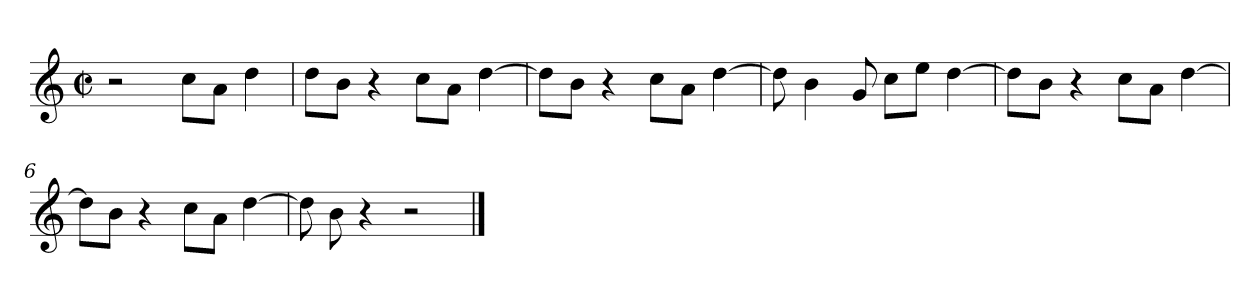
**kern
*part1
*staff1
*clefG2
*k[]
*C:
*M2/2
*met(c|)
=1
2r
8cc\L
8a\J
4dd\
=2
8dd\L
8b\J
4r
8cc\L
8a\J
[4dd\
=3
8dd\L]
8b\J
4r
8cc\L
8a\J
[4dd\
=4
8dd\]
4b\
8g/
8cc\L
8ee\J
[4dd\
=5
8dd\L]
8b\J
4r
8cc\L
8a\J
[4dd\
!!LO:LB:g=z
=6
8dd\L]
8b\J
4r
8cc\L
8a\J
[4dd\
=7
8dd\]
8b\
4r
2r
==
*-
